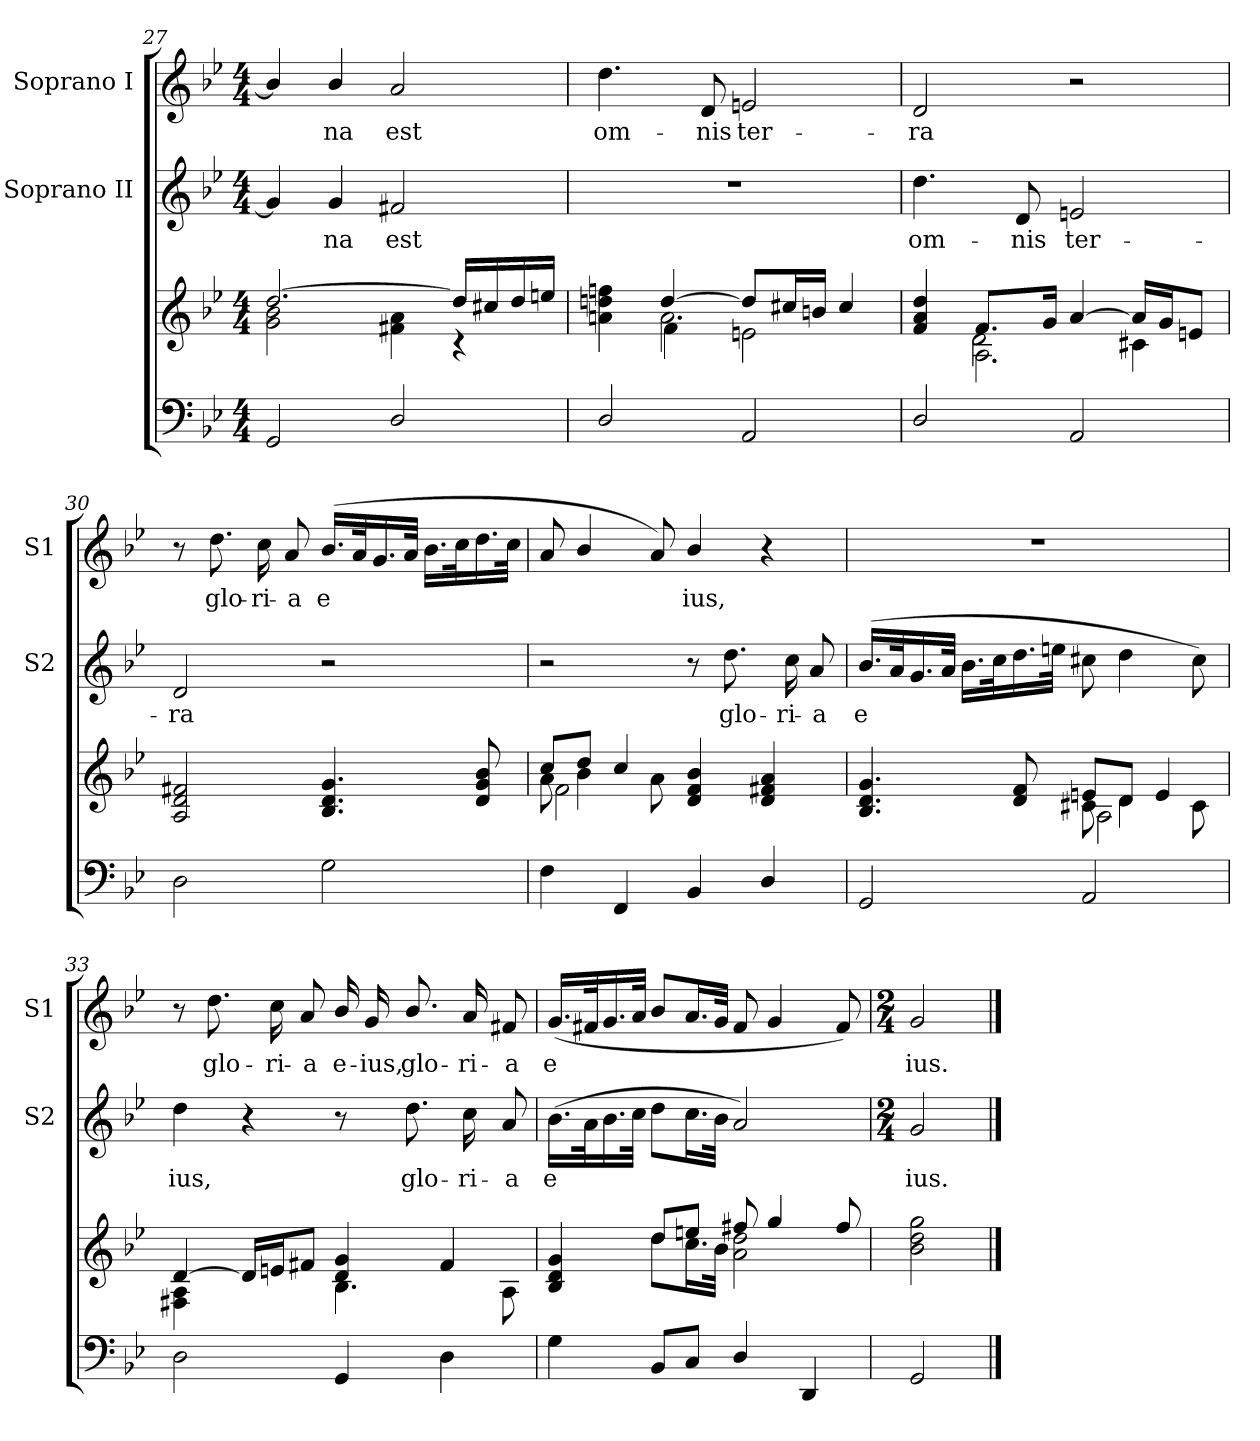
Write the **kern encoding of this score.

**kern	**kern	**kern	**text	**kern	**text
*part4	*part3	*part2	*part2	*part1	*part1
*staff4	*staff3	*staff2	*staff2	*staff1	*staff1
*	*	*I"Soprano II	*	*I"Soprano I	*
*	*	*I'S2	*	*I'S1	*
*clefF4	*clefG2	*clefG2	*	*clefG2	*
*k[b-e-]	*k[b-e-]	*k[b-e-]	*	*k[b-e-]	*
*B-:	*B-:	*B-:	*	*B-:	*
*M4/4	*M4/4	*M4/4	*	*M4/4	*
=27	=27	=27	=27	=27	=27
*	*^	*	*	*	*
*	*	*^	*	*	*	*
2GG/	[>2.dd/	2g\ 2b-\	1ryy	4g/]	.	4b-/]	.
!	!	!	!	!	!LO:LY:b	!	!LO:LY:b
.	.	.	.	4g/	na	4b-/	na
!	!	!	!	!	!LO:LY:b	!	!LO:LY:b
2D/	.	4f#X\ 4a\	.	2f#X/	est	2a/	est
.	16dd/LL]	4rc	.	.	.	.	.
.	16cc#X/	.	.	.	.	.	.
.	16dd/	.	.	.	.	.	.
.	16een/JJ	.	.	.	.	.	.
=28	=28	=28	=28	=28	=28	=28	=28
!	!	!	!	!	!	!	!LO:LY:b
2D/	4ryy	4an\ 4ddn\ 4ffn\	4ryy	1r	.	4.dd\	om-
.	[>4dd/	2.a\	4f\	.	.	.	.
!	!	!	!	!	!	!	!LO:LY:b
.	.	.	.	.	.	8d/	-nis
!	!	!	!	!	!	!	!LO:LY:b
2AA/	8dd/L]	.	2en\	.	.	2en/	ter-
.	16cc#X/L	.	.	.	.	.	.
.	16bn/JJ	.	.	.	.	.	.
.	4cc#/	.	.	.	.	.	.
=29	=29	=29	=29	=29	=29	=29	=29
!	!	!	!	!	!LO:LY:b	!	!LO:LY:b
2D/	4f/ 4a/ 4dd/	4ryy	4ryy	4.dd\	om-	2d/	-ra
.	8.f/L	2.A\	2d\	.	.	.	.
!	!	!	!	!	!LO:LY:b	!	!
.	.	.	.	8d/	-nis	.	.
.	16g/Jk	.	.	.	.	.	.
!	!	!	!	!	!LO:LY:b	!	!
2AA/	[>4a/	.	.	2en/	ter-	2r	.
.	16a/LL]	.	4c#X\	.	.	.	.
.	16g/J	.	.	.	.	.	.
.	8en/J	.	.	.	.	.	.
!!LO:LB:g=z
=30	=30	=30	=30	=30	=30	=30	=30
!	!	!	!	!	!LO:LY:b	!	!
2D\	2A/ 2d/ 2f#X/	1ryy	1ryy	2d/	-ra	8r	.
!	!	!	!	!	!	!	!LO:LY:b
.	.	.	.	.	.	8.dd\	glo-
!	!	!	!	!	!	!	!LO:LY:b
.	.	.	.	.	.	16cc\	-ri-
!	!	!	!	!	!	!	!LO:LY:b
.	.	.	.	.	.	8a/	-a
!	!	!	!	!	!	!	!LO:LY:b
2G\	4.B-/ 4.d/ 4.g/	.	.	2r	.	(>16.b-/LL	e­
.	.	.	.	.	.	32a/k	.
.	.	.	.	.	.	16.g/	.
.	.	.	.	.	.	32a/JJk	.
.	.	.	.	.	.	16.b-\LL	.
.	.	.	.	.	.	32cc\k	.
.	8d/ 8g/ 8b-/	.	.	.	.	16.dd\	.
.	.	.	.	.	.	32cc\JJk	.
=31	=31	=31	=31	=31	=31	=31	=31
4F\	8cc/L	8a\	2f\	2r	.	8a/	.
.	8dd/J	4b-\	.	.	.	4b-/	.
4FF/	4cc/	.	.	.	.	.	.
.	.	8a\	.	.	.	8a/)	.
!	!	!	!	!	!	!	!LO:LY:b
4BB-/	4d/ 4f/ 4b-/	2ryy	2ryy	8r	.	4b-/	ius,
!	!	!	!	!	!LO:LY:b	!	!
.	.	.	.	8.dd\	glo-	.	.
4D/	4d/ 4f#X/ 4a/	.	.	.	.	4r	.
!	!	!	!	!	!LO:LY:b	!	!
.	.	.	.	16cc\	-ri-	.	.
!	!	!	!	!	!LO:LY:b	!	!
.	.	.	.	8a/	-a	.	.
=32	=32	=32	=32	=32	=32	=32	=32
!	!	!	!	!	!LO:LY:b	!	!
2GG/	4.B-/ 4.d/ 4.g/	2ryy	2ryy	(<16.b-/LL	e­	1r	.
.	.	.	.	32a/k	.	.	.
.	.	.	.	16.g/	.	.	.
.	.	.	.	32a/JJk	.	.	.
.	.	.	.	16.b-\LL	.	.	.
.	.	.	.	32cc\k	.	.	.
.	8d/ 8f/	.	.	16.dd\	.	.	.
.	.	.	.	32een\JJk	.	.	.
2AA/	8en/L	8c#X\	2A\	8cc#X\	.	.	.
.	8d/J	4d\	.	4dd\	.	.	.
.	4e/	.	.	.	.	.	.
.	.	8c#\	.	8cc#\)	.	.	.
*	*	*v	*v	*	*	*	*
!!LO:LB:g=z
=33	=33	=33	=33	=33	=33	=33
!	!	!	!	!LO:LY:b	!	!
2D\	[>4d/	4F#X\ 4A\	4dd\	ius,	8r	.
!	!	!	!	!	!	!LO:LY:b
.	.	.	.	.	8.dd\	glo-
.	16d/LL]	4ryy	4r	.	.	.
!	!	!	!	!	!	!LO:LY:b
.	16en/J	.	.	.	16cc\	-ri-
!	!	!	!	!	!	!LO:LY:b
.	8f#X/J	.	.	.	8a/	-a
!	!	!	!	!	!	!LO:LY:b
4GG/	4d/ 4g/	4.B-\	8r	.	16b-/	e-
!	!	!	!	!	!	!LO:LY:b
.	.	.	.	.	16g/	-ius,
!	!	!	!	!LO:LY:b	!	!LO:LY:b
.	.	.	8.dd\	glo-	8.b-/	glo-
4D\	4f#/	.	.	.	.	.
!	!	!	!	!LO:LY:b	!	!LO:LY:b
.	.	.	16cc\	-ri-	16a/	-ri-
!	!	!	!	!LO:LY:b	!	!LO:LY:b
.	.	8A\	8a/	-a	8f#X/	-a
=34	=34	=34	=34	=34	=34	=34
!	!	!	!	!LO:LY:b	!	!LO:LY:b
4G\	4B-/ 4d/ 4g/	4ryy	(>16.b-\LL	e­	(<16.g/LL	e­
.	.	.	32a\k	.	32f#X/k	.
.	.	.	16.b-\	.	16.g/	.
.	.	.	32cc\JJk	.	32a/JJk	.
8BB-/L	8dd/L	8dd\L	8dd\L	.	8b-/L	.
8C/J	8een/J	16.cc\L	16.cc\L	.	16.a/L	.
.	.	32b-\JJk	32b-\JJk	.	32g/JJk	.
4D/	8ff#X/	2a\ 2dd\	2a/)	.	8f#/	.
.	4gg/	.	.	.	4g/	.
4DD/	.	.	.	.	.	.
.	8ff#/	.	.	.	8f#/)	.
=35	=35	=35	=35	=35	=35	=35
*	*	*	*M2/4	*	*M2/4	*
!	!	!	!	!LO:LY:b	!	!LO:LY:b
2GG/	2ryy	2b-\ 2dd\ 2gg\	2g/	ius.	2g/	ius.
*	*v	*v	*	*	*	*
==	==	==	==	==	==
*-	*-	*-	*-	*-	*-
